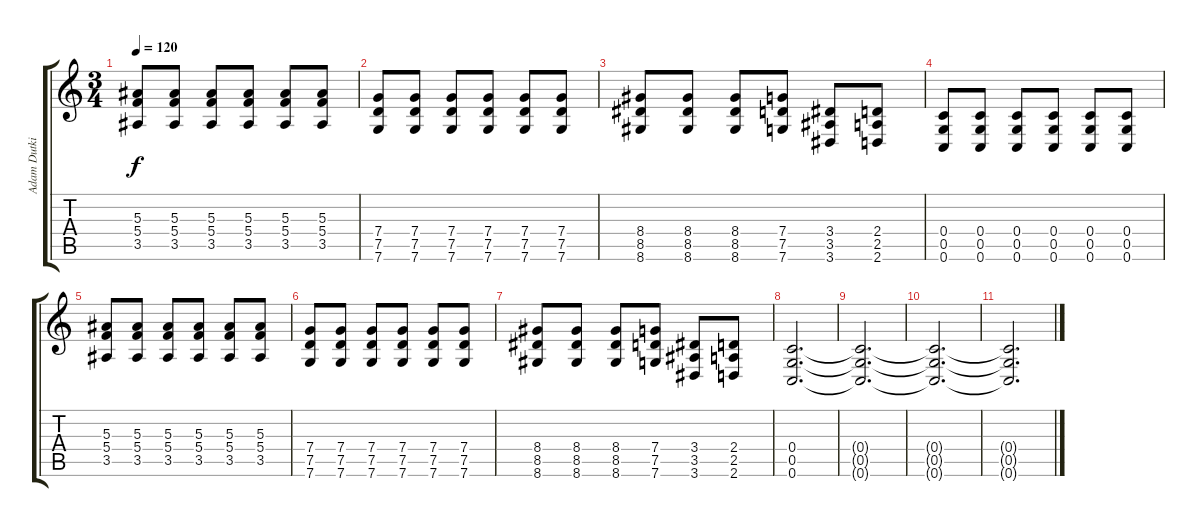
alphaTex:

\track ("Adam Dutkiewicz Rhythm" "Adam Dutki") {instrument distortionguitar}
\staff {score tabs}
\tuning (D4 A3 F3 C3 G2 C2) {hide}
\ts (3 4)
\tempo 120
\clef g2
\ks c
(5.3 5.4 3.5).8{dy f} (5.3 5.4 3.5).8 (5.3 5.4 3.5).8 (5.3 5.4 3.5).8 (5.3 5.4 3.5).8 (5.3 5.4 3.5).8 |
(7.4 7.5 7.6).8 (7.4 7.5 7.6).8 (7.4 7.5 7.6).8 (7.4 7.5 7.6).8 (7.4 7.5 7.6).8 (7.4 7.5 7.6).8 |
(8.4 8.5 8.6).8 (8.4 8.5 8.6).8 (8.4 8.5 8.6).8 (7.4 7.5 7.6).8 (3.4 3.5 3.6).8 (2.4 2.5 2.6).8 |
(0.4 0.5 0.6).8 (0.4 0.5 0.6).8 (0.4 0.5 0.6).8 (0.4 0.5 0.6).8 (0.4 0.5 0.6).8 (0.4 0.5 0.6).8 |
(5.3 5.4 3.5).8 (5.3 5.4 3.5).8 (5.3 5.4 3.5).8 (5.3 5.4 3.5).8 (5.3 5.4 3.5).8 (5.3 5.4 3.5).8 |
(7.4 7.5 7.6).8 (7.4 7.5 7.6).8 (7.4 7.5 7.6).8 (7.4 7.5 7.6).8 (7.4 7.5 7.6).8 (7.4 7.5 7.6).8 |
(8.4 8.5 8.6).8 (8.4 8.5 8.6).8 (8.4 8.5 8.6).8 (7.4 7.5 7.6).8 (3.4 3.5 3.6).8 (2.4 2.5 2.6).8 |
(0.4 0.5 0.6).2{d volume 0} |
(0.4{t} 0.5{t} 0.6{t}).2{d} |
(0.4{t} 0.5{t} 0.6{t}).2{d} |
(0.4{t} 0.5{t} 0.6{t}).2{d}
